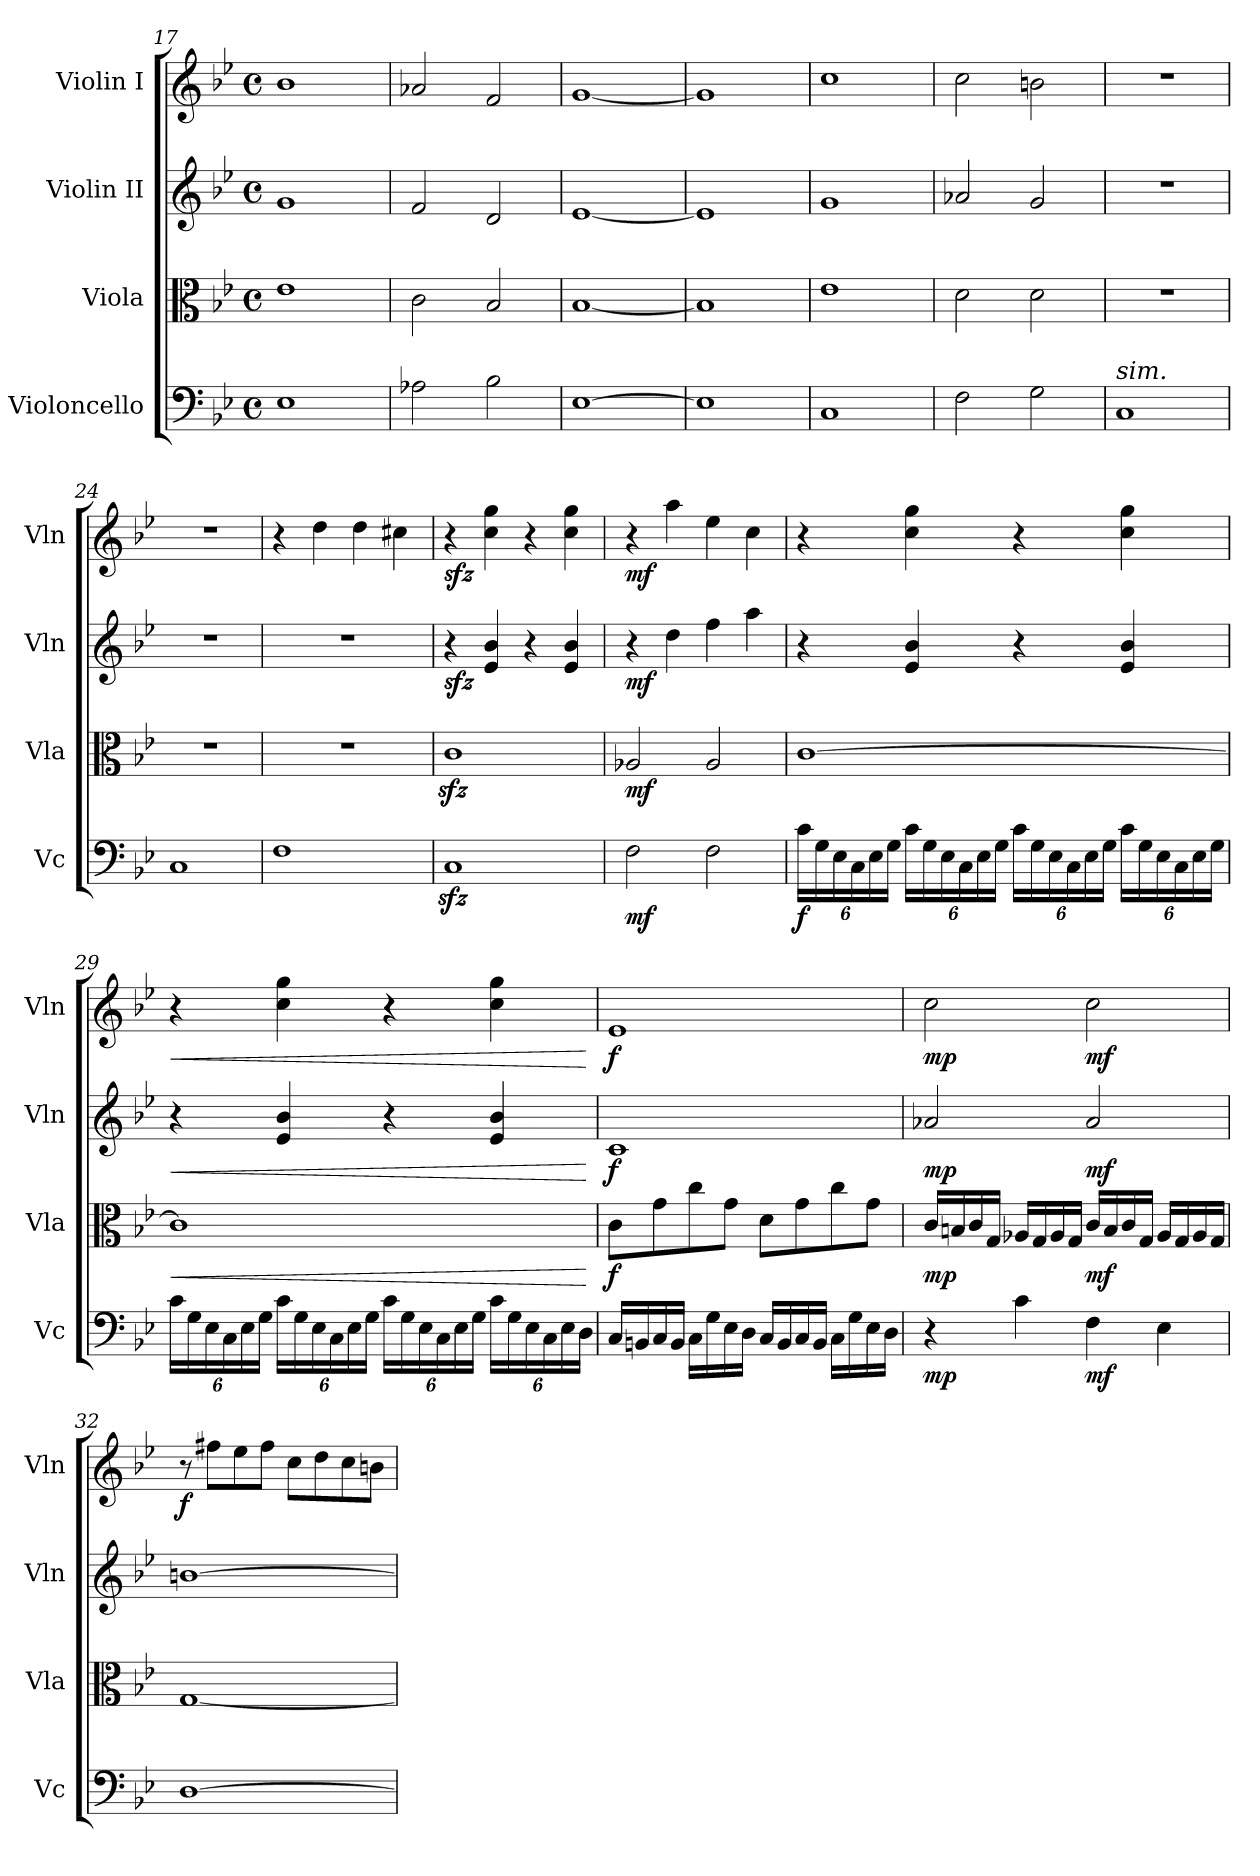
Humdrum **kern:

**kern	**dynam	**kern	**dynam	**kern	**dynam	**kern	**dynam
*part4	*part4	*part3	*part3	*part2	*part2	*part1	*part1
*staff4	*staff4	*staff3	*staff3	*staff2	*staff2	*staff1	*staff1
*I"Violoncello	*	*I"Viola	*	*I"Violin II	*	*I"Violin I	*
*I'Vc	*	*I'Vla	*	*I'Vln	*	*I'Vln	*
*clefF4	*	*clefC3	*	*clefG2	*	*clefG2	*
*k[b-e-]	*	*k[b-e-]	*	*k[b-e-]	*	*k[b-e-]	*
*M4/4	*	*M4/4	*	*M4/4	*	*M4/4	*
*met(c)	*	*met(c)	*	*met(c)	*	*met(c)	*
=17	=17	=17	=17	=17	=17	=17	=17
1E-	.	1e-	.	1g	.	1b-	.
=18	=18	=18	=18	=18	=18	=18	=18
2A-X\	.	2c\	.	2f/	.	2a-X/	.
2B-\	.	2B-/	.	2d/	.	2f/	.
=19	=19	=19	=19	=19	=19	=19	=19
[1E-	.	[1B-	.	[1e-	.	[1g	.
!!LO:LB:g=z
=20	=20	=20	=20	=20	=20	=20	=20
1E-]	.	1B-]	.	1e-]	.	1g]	.
=21	=21	=21	=21	=21	=21	=21	=21
1C	.	1e-	.	1g	.	1cc	.
=22	=22	=22	=22	=22	=22	=22	=22
2F\	.	2d\	.	2a-X/	.	2cc\	.
2G\	.	2d\	.	2g/	.	2bn\	.
=23	=23	=23	=23	=23	=23	=23	=23
!LO:TX:a:i:t=sim.	!	!	!	!	!	!	!
1C	.	1r	.	1r	.	1r	.
=24	=24	=24	=24	=24	=24	=24	=24
1C	.	1r	.	1r	.	1r	.
=25	=25	=25	=25	=25	=25	=25	=25
1F	.	1r	.	1r	.	4r	.
.	.	.	.	.	.	4dd\	.
.	.	.	.	.	.	4dd\	.
.	.	.	.	.	.	4cc#X\	.
=26	=26	=26	=26	=26	=26	=26	=26
!	!	!	!	!	!LO:DY:b	!	!LO:DY:b
1Czz<	.	1czz<	.	4r	sfz	4r	sfz
.	.	.	.	4e-/ 4b-/	.	4cc\ 4gg\	.
.	.	.	.	4r	.	4r	.
.	.	.	.	4e-/ 4b-/	.	4cc\ 4gg\	.
=27	=27	=27	=27	=27	=27	=27	=27
!	!LO:DY:b	!	!LO:DY:b	!	!LO:DY:b	!	!LO:DY:b
2F\	mf	2A-X/	mf	4r	mf	4r	mf
.	.	.	.	4dd\	.	4aa\	.
2F\	.	2A-/	.	4ff\	.	4ee-\	.
.	.	.	.	4aa\	.	4cc\	.
!!LO:PB:g=z
=28	=28	=28	=28	=28	=28	=28	=28
*Xbrackettup	*	*	*	*	*	*	*
!	!LO:DY:b	!	!	!	!	!	!
24c\LL	f	[1c	.	4r	.	4r	.
24G\	.	.	.	.	.	.	.
24E-\	.	.	.	.	.	.	.
24C\	.	.	.	.	.	.	.
24E-\	.	.	.	.	.	.	.
24G\JJ	.	.	.	.	.	.	.
24c\LL	.	.	.	4e-/ 4b-/	.	4cc\ 4gg\	.
24G\	.	.	.	.	.	.	.
24E-\	.	.	.	.	.	.	.
24C\	.	.	.	.	.	.	.
24E-\	.	.	.	.	.	.	.
24G\JJ	.	.	.	.	.	.	.
24c\LL	.	.	.	4r	.	4r	.
24G\	.	.	.	.	.	.	.
24E-\	.	.	.	.	.	.	.
24C\	.	.	.	.	.	.	.
24E-\	.	.	.	.	.	.	.
24G\JJ	.	.	.	.	.	.	.
24c\LL	.	.	.	4e-/ 4b-/	.	4cc\ 4gg\	.
24G\	.	.	.	.	.	.	.
24E-\	.	.	.	.	.	.	.
24C\	.	.	.	.	.	.	.
24E-\	.	.	.	.	.	.	.
24G\JJ	.	.	.	.	.	.	.
=29	=29	=29	=29	=29	=29	=29	=29
!	!	!	!LO:HP:b	!	!LO:HP:b	!	!LO:HP:b
24c\LL	.	1c]	<	4r	<	4r	<
24G\	.	.	.	.	.	.	.
24E-\	.	.	.	.	.	.	.
24C\	.	.	.	.	.	.	.
24E-\	.	.	.	.	.	.	.
24G\JJ	.	.	.	.	.	.	.
24c\LL	.	.	.	4e-/ 4b-/	.	4cc\ 4gg\	.
24G\	.	.	.	.	.	.	.
24E-\	.	.	.	.	.	.	.
24C\	.	.	.	.	.	.	.
24E-\	.	.	.	.	.	.	.
24G\JJ	.	.	.	.	.	.	.
24c\LL	.	.	.	4r	.	4r	.
24G\	.	.	.	.	.	.	.
24E-\	.	.	.	.	.	.	.
24C\	.	.	.	.	.	.	.
24E-\	.	.	.	.	.	.	.
24G\JJ	.	.	.	.	.	.	.
24c\LL	.	.	.	4e-/ 4b-/	.	4cc\ 4gg\	.
24G\	.	.	.	.	.	.	.
24E-\	.	.	.	.	.	.	.
24C\	.	.	.	.	.	.	.
24E-\	.	.	.	.	.	.	.
24D\JJ	.	.	.	.	.	.	.
.	.	.	[	.	[	.	[
!!LO:LB:g=z
=30	=30	=30	=30	=30	=30	=30	=30
!	!	!	!LO:DY:b	!	!LO:DY:b	!	!LO:DY:b
16C/LL	.	8c\L	f	1c	f	1e-	f
16BBn/	.	.	.	.	.	.	.
16C/	.	8g\	.	.	.	.	.
16BB/JJ	.	.	.	.	.	.	.
16C\LL	.	8cc\	.	.	.	.	.
16G\	.	.	.	.	.	.	.
16E-\	.	8g\J	.	.	.	.	.
16D\JJ	.	.	.	.	.	.	.
16C/LL	.	8d\L	.	.	.	.	.
16BB/	.	.	.	.	.	.	.
16C/	.	8g\	.	.	.	.	.
16BB/JJ	.	.	.	.	.	.	.
16C\LL	.	8cc\	.	.	.	.	.
16G\	.	.	.	.	.	.	.
16E-\	.	8g\J	.	.	.	.	.
16D\JJ	.	.	.	.	.	.	.
=31	=31	=31	=31	=31	=31	=31	=31
!	!LO:DY:b	!	!LO:DY:b	!	!LO:DY:b	!	!LO:DY:b
4r	mp	16c/LL	mp	2a-X/	mp	2cc\	mp
.	.	16Bn/	.	.	.	.	.
.	.	16c/	.	.	.	.	.
.	.	16G/JJ	.	.	.	.	.
4c\	.	16A-X/LL	.	.	.	.	.
.	.	16G/	.	.	.	.	.
.	.	16A-/	.	.	.	.	.
.	.	16G/JJ	.	.	.	.	.
!	!LO:DY:b	!	!LO:DY:b	!	!LO:DY:b	!	!LO:DY:b
4F\	mf	16c/LL	mf	2a-/	mf	2cc\	mf
.	.	16B/	.	.	.	.	.
.	.	16c/	.	.	.	.	.
.	.	16G/JJ	.	.	.	.	.
4E-\	.	16A-/LL	.	.	.	.	.
.	.	16G/	.	.	.	.	.
.	.	16A-/	.	.	.	.	.
.	.	16G/JJ	.	.	.	.	.
=32	=32	=32	=32	=32	=32	=32	=32
!	!	!	!	!	!	!	!LO:DY:b
[1D	.	[1G	.	[1bn	.	8r	f
.	.	.	.	.	.	8ff#X\L	.
.	.	.	.	.	.	8ee-\	.
.	.	.	.	.	.	8ff#\J	.
.	.	.	.	.	.	8cc\L	.
.	.	.	.	.	.	8dd\	.
.	.	.	.	.	.	8cc\	.
.	.	.	.	.	.	8bn\J	.
=	=	=	=	=	=	=	=
*-	*-	*-	*-	*-	*-	*-	*-
